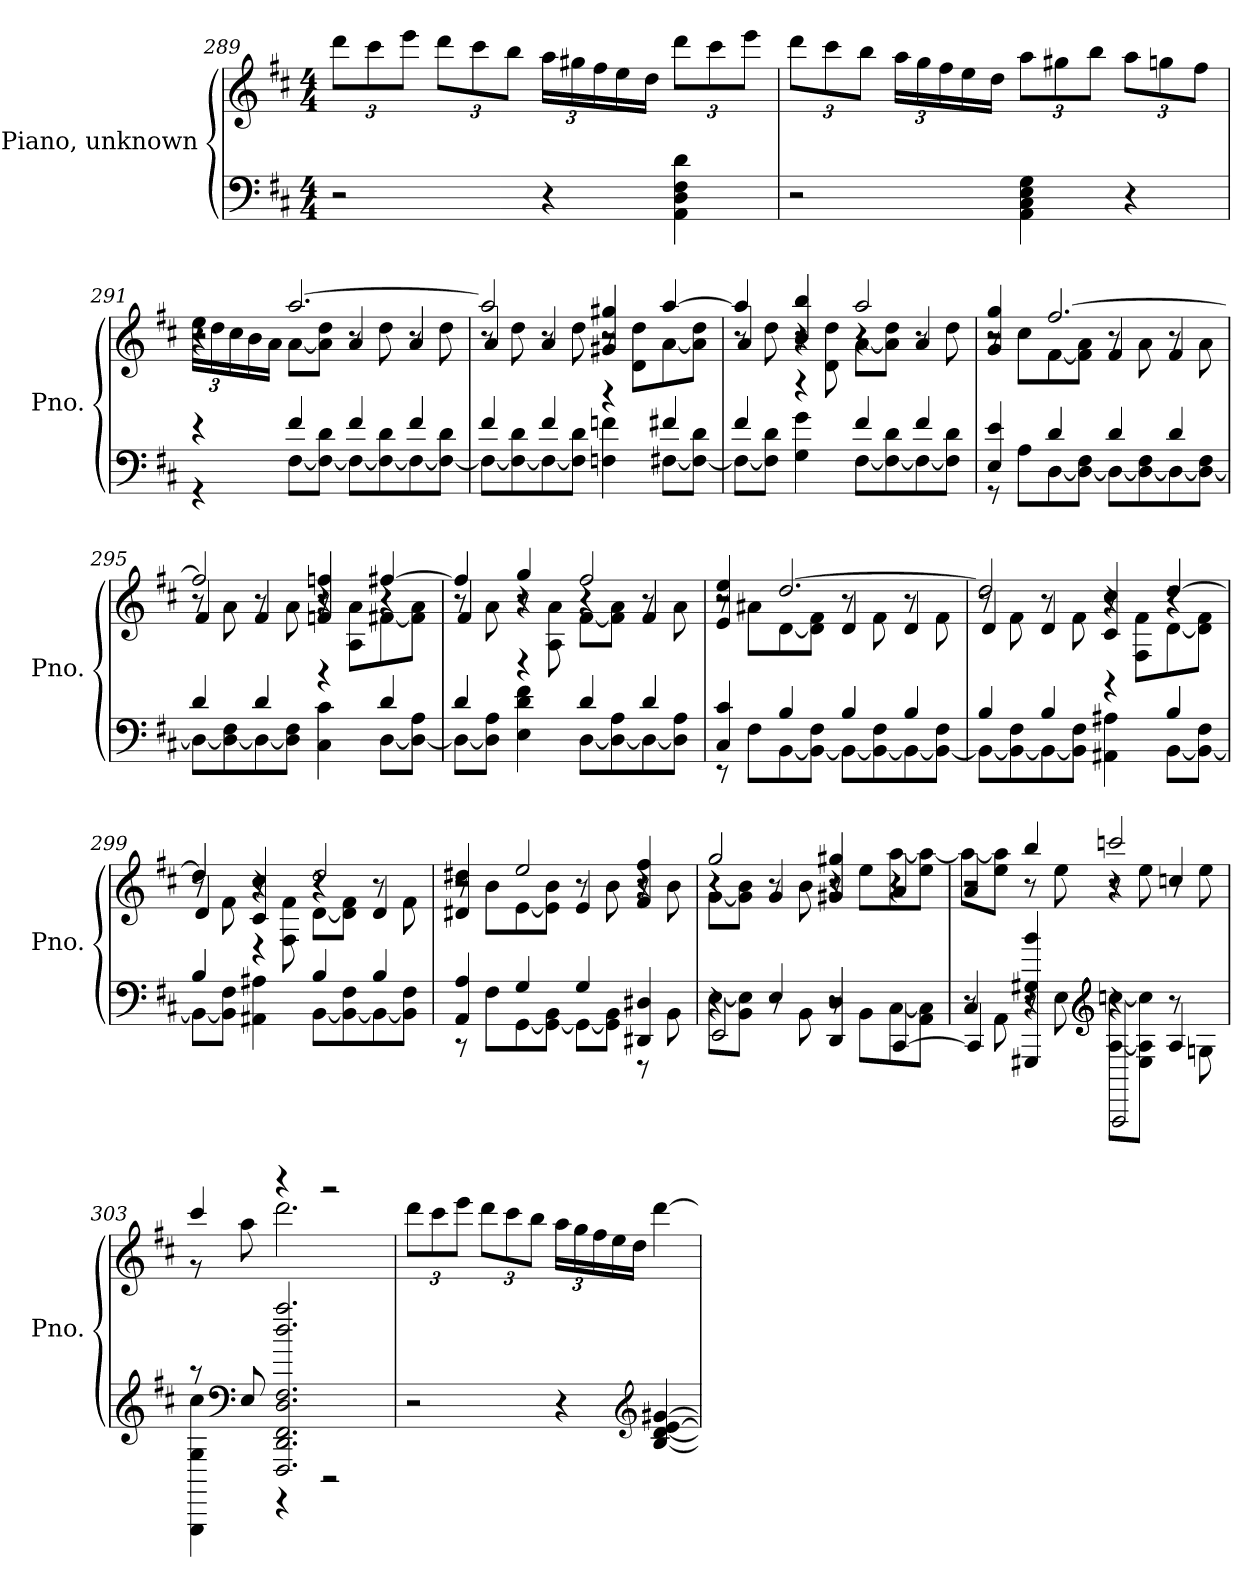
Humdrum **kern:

**kern	**kern
*part1	*part1
*staff2	*staff1
*I"Piano, unknown	*
*I'Pno.	*
*clefF4	*clefG2
*k[f#c#]	*k[f#c#]
*M4/4	*M4/4
*	*Xbrackettup
=289	=289
2r	12ddd\L
.	12ccc#\
.	12eee\J
.	12ddd\L
.	12ccc#\
.	12bb\J
4r	24aa\LL
.	24gg#X\
.	24ff#\
.	16ee\
.	16dd\JJ
4AA\ 4D\ 4F#\ 4d\	12ddd\L
.	12ccc#\
.	12eee\J
=290	=290
2r	12ddd\L
.	12ccc#\
.	12bb\J
.	24aa\LL
.	24gg\
.	24ff#\
.	16ee\
.	16dd\JJ
4AA\ 4C#\ 4E\ 4G\	12aa\L
.	12gg#X\
.	12bb\J
4r	12aa\L
.	12ggn\
.	12ff#\J
!!LO:LB:g=z
=291	=291
*^	*^
*	*	*	*^
4r	4r	4r	24ee\LL	2r
.	.	.	24dd\	.
.	.	.	24cc#\	.
.	.	.	16b\	.
.	.	.	16a\JJ	.
4f#/	[8F#\L	[2.aa/	[8a\L	.
.	8F#\_ 8d\J	.	8a\] 8dd\J	.
4f#/	8F#\L_	.	8r	4a/
.	8F#\_ 8d\	.	8dd\	.
4f#/	8F#\_	.	8r	4a/
.	8F#\_ 8d\J	.	8dd\	.
=292	=292	=292	=292	=292
4f#/	8F#\L_	2aa/]	8r	4a/
.	8F#\_ 8d\	.	8dd\	.
4f#/	8F#\_	.	8r	4a/
.	8F#\] 8d\J	.	8dd\	.
4r	4Fn\ 4fn\	4g#X/ 4gg#X/	8r	2r
.	.	.	8d\ 8dd\L	.
4f#X/	[8F#X\L	[4aa/	[8a\	.
.	8F#\_ 8d\J	.	8a\] 8dd\J	.
=293	=293	=293	=293	=293
4f#/	8F#\L_	4aa/]	8r	4a/
.	8F#\] 8d\J	.	8dd\	.
4r	4G\ 4g\	4b/ 4bb/	8r	4r
.	.	.	8d\ 8dd\	.
4f#/	[8F#\L	2aa/	[8a\L	4r
.	8F#\_ 8d\	.	8a\] 8dd\J	.
4f#/	8F#\_	.	8r	4a/
.	8F#\] 8d\J	.	8dd\	.
!!LO:LB:g=z	!!	!!
=294	=294	=294	=294	=294
4E/ 4e/	8r	4g/ 4gg/	8r	2r
.	8A\L	.	8cc#\L	.
4d/	[8D\	[2.ff#/	[8f#\	.
.	8D\_ 8F#\J	.	8f#\] 8a\J	.
4d/	8D\L_	.	8r	4f#/
.	8D\_ 8F#\	.	8a\	.
4d/	8D\_	.	8r	4f#/
.	8D\_ 8F#\J	.	8a\	.
=295	=295	=295	=295	=295
4d/	8D\L_	2ff#/]	8r	4f#/
.	8D\_ 8F#\	.	8a\	.
4d/	8D\_	.	8r	4f#/
.	8D\] 8F#\J	.	8a\	.
4r	4C#\ 4c#\	4r	8r	4fn/ 4ffn/
.	.	.	8A\ 8a\L	.
4d/	[8D\L	[4ff#X/	[8f#X\	4r
.	8D\_ 8A\J	.	8f#\] 8a\J	.
=296	=296	=296	=296	=296
4d/	8D\L_	4ff#/]	8r	4f#/
.	8D\] 8A\J	.	8a\	.
4r	4E\ 4d\ 4f#\	4gg/	8r	4r
.	.	.	8A\ 8a\	.
4d/	[8D\L	2ff#/	[8f#\L	4r
.	8D\_ 8A\	.	8f#\] 8a\J	.
4d/	8D\_	.	8r	4f#/
.	8D\] 8A\J	.	8a\	.
!!LO:LB:g=z	!!	!!
=297	=297	=297	=297	=297
4C#/ 4c#/	8r	4e/ 4ee/	8r	2r
.	8F#\L	.	8a#X\L	.
4B/	[8BB\	[2.dd/	[8d\	.
.	8BB\_ 8F#\J	.	8d\] 8f#\J	.
4B/	8BB\L_	.	8r	4d/
.	8BB\_ 8F#\	.	8f#\	.
4B/	8BB\_	.	8r	4d/
.	8BB\_ 8F#\J	.	8f#\	.
=298	=298	=298	=298	=298
4B/	8BB\L_	2dd/]	8r	4d/
.	8BB\_ 8F#\	.	8f#\	.
4B/	8BB\_	.	8r	4d/
.	8BB\] 8F#\J	.	8f#\	.
4r	4AA#X\ 4A#X\	4r	8r	4c#/ 4cc#/
.	.	.	8F#\ 8f#\L	.
4B/	[8BB\L	[4dd/	[8d\	4r
.	8BB\_ 8F#\J	.	8d\] 8f#\J	.
=299	=299	=299	=299	=299
4B/	8BB\L_	4dd/]	8r	4d/
.	8BB\] 8F#\J	.	8f#\	.
4r	4AA#X\ 4A#X\	4r	8r	4c#/ 4cc#/
.	.	.	8F#\ 8f#\	.
4B/	[8BB\L	2dd/	[8d\L	4r
.	8BB\_ 8F#\	.	8d\] 8f#\J	.
4B/	8BB\_	.	8r	4d/
.	8BB\] 8F#\J	.	8f#\	.
!!LO:LB:g=z	!!	!!
=300	=300	=300	=300	=300
4AA/ 4A/	8r	4d#X/ 4dd#X/	8r	2r
.	8F#\L	.	8b\L	.
4G/	[8GG\	2ee/	[8e\	.
.	8GG\_ 8BB\J	.	8e\] 8b\J	.
4G/	8GG\L_	.	8r	4e/
.	8GG\] 8BB\J	.	8b\	.
4DD#X/ 4D#X/	8r	4f#/ 4ff#/	8r	4r
.	8BB\	.	8b\	.
=301	=301	=301	=301	=301
*	*^	*	*	*
4r	[8E\L	2EE/	2gg/	[8g\L	4r
.	8BB\ 8E\]J	.	.	8g\] 8b\J	.
4E/	8r	.	.	8r	4g/
.	8BB\	.	.	8b\	.
2r	8r	4DD/ 4D/	4g#X/ 4gg#X/	8r	4r
.	8BB\L	.	.	8ee\L	.
.	[8C#\	[4CC#/	4r	[8aa\	4a/
.	8AA\ 8C#\]J	.	.	8ee\ 8aa\_J	.
=302	=302	=302	=302	=302	=302
4C#/	8r	4CC#/]	4a/	8aa\L_	2r
.	8AA\	.	.	8ee\ 8aa\]J	.
4GGG#X/ 4G#X/ 4b/	8r	4r	4bb/	8r	.
.	8E\	.	.	8ee\	.
*clefG2	*	*	*	*	*
4r	[8A\ [8ccn\L	2AAA/	2cccn/	8r	4r
.	8E\ 8A\] 8cc\]J	.	.	8ee\	.
4A/	8r	.	.	8r	4ccn/
.	8Gn\	.	.	8ee\	.
*	*v	*v	*	*	*
*	*	*	*v	*v
!!LO:PB:g=z
=303	=303	=303	=303
8r	4GGG\ 4G\ 4cc#\	4ccc#/	8r
*clefF4	*	*	*
8E/	.	.	8aa\
2.FFF#/ 2.DD/ 2.FF#/ 2.D/ 2.F#/ 2.dd/ 2.aa/	4r	4r	2.ddd\
.	2r	2r	.
*v	*v	*	*
*	*v	*v
=304	=304
2r	12ddd\L
.	12ccc#\
.	12eee\J
.	12ddd\L
.	12ccc#\
.	12bb\J
4r	24aa\LL
.	24gg\
.	24ff#\
.	16ee\
.	16dd\JJ
*clefG2	*
[4B/ [4d/ [4e/ [4g#X/	[4ddd\
=	=
*-	*-
